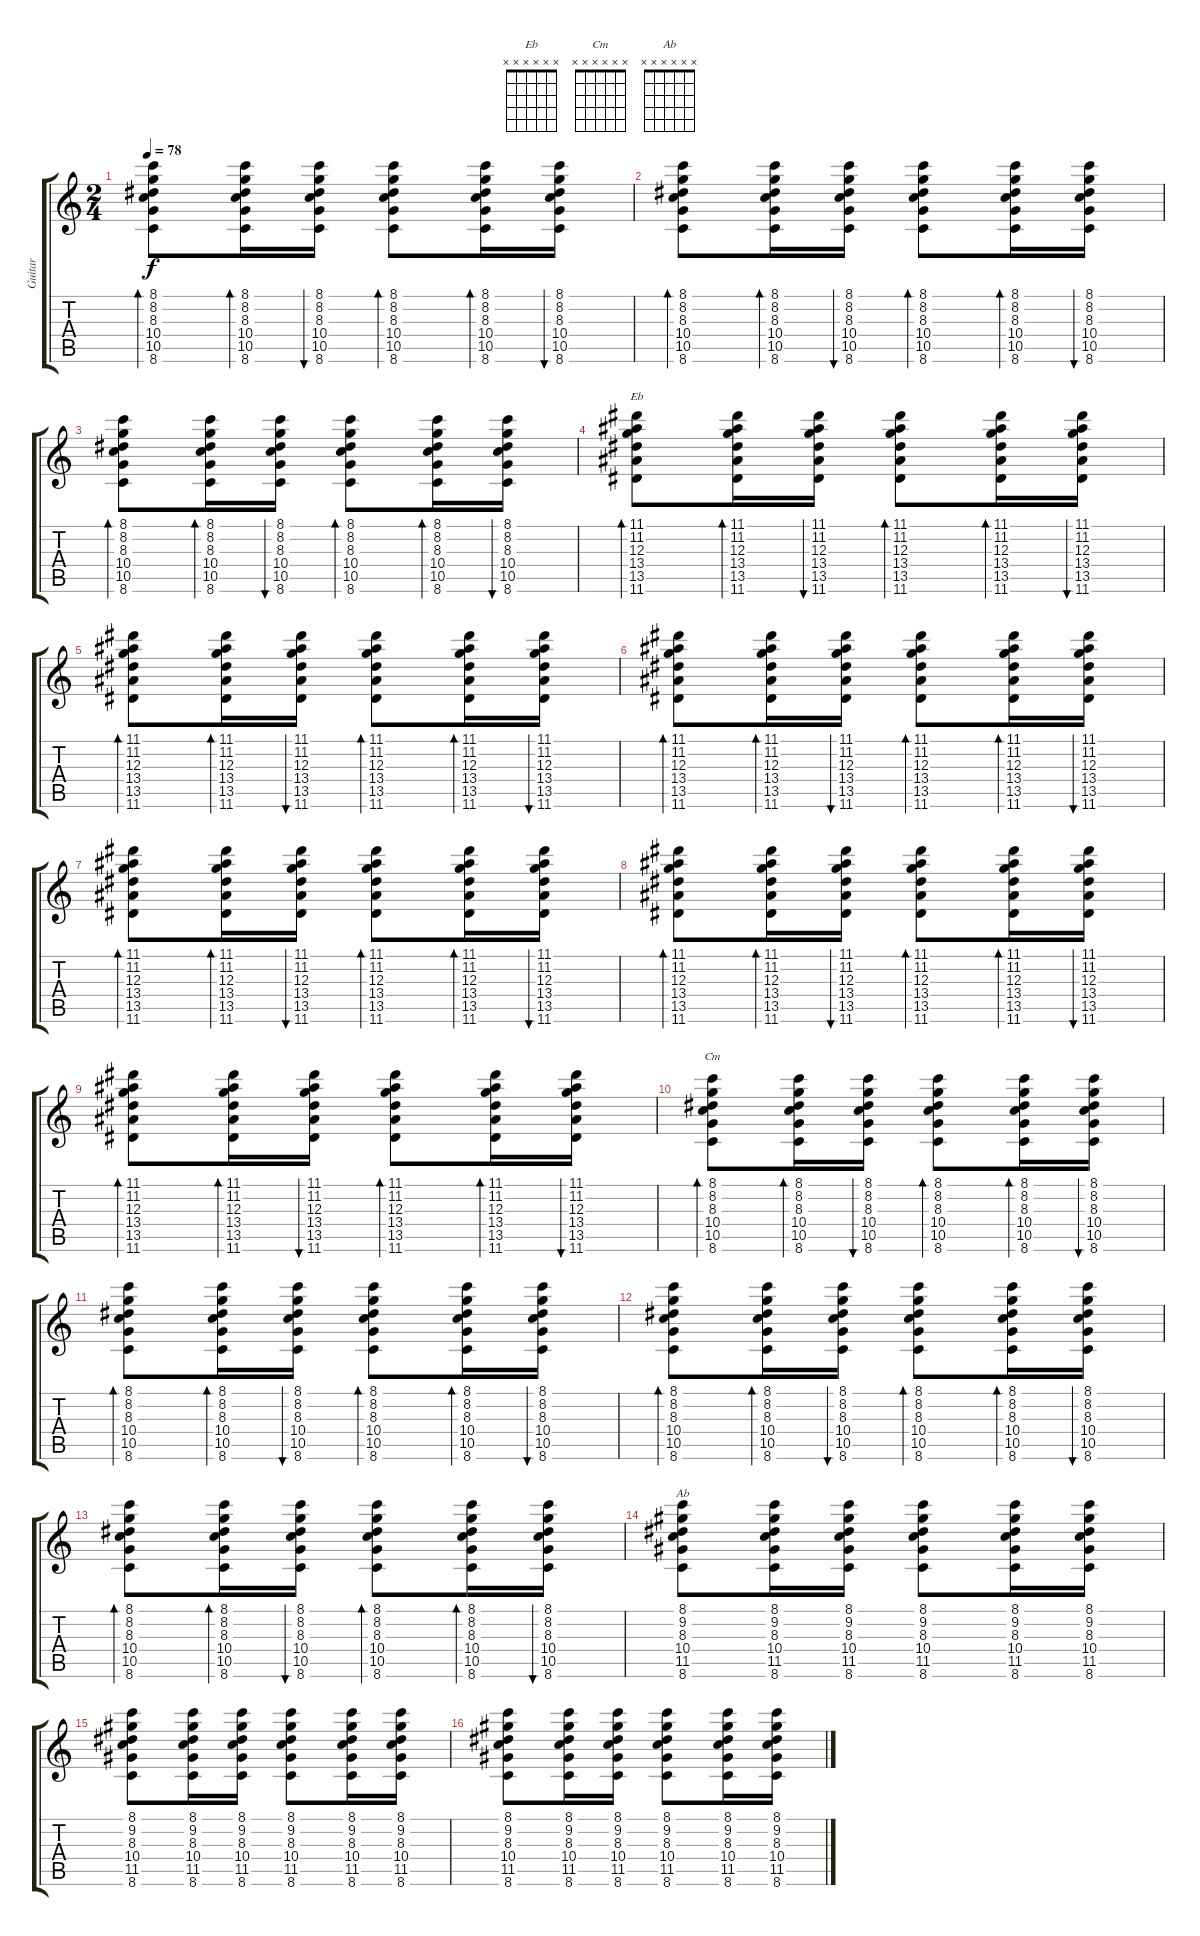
\track ("Guitar" "Guitar") {instrument electricguitarjazz}
\staff {score tabs}
\tuning (E4 B3 G3 D3 A2 E2) {hide}
\chord ("Eb" x x x x x x)
\chord ("Cm" x x x x x x)
\chord ("Ab" x x x x x x)
\ts (2 4)
\tempo 78
\clef g2
\ks c
(8.1 8.2 8.3 10.4 10.5 8.6).8{bd 30 dy f} (8.1 8.2 8.3 10.4 10.5 8.6).16{bd 30} (8.1 8.2 8.3 10.4 10.5 8.6).16{bu 30} (8.1 8.2 8.3 10.4 10.5 8.6).8{bd 30} (8.1 8.2 8.3 10.4 10.5 8.6).16{bd 30} (8.1 8.2 8.3 10.4 10.5 8.6).16{bu 30} |
(8.1 8.2 8.3 10.4 10.5 8.6).8{bd 30} (8.1 8.2 8.3 10.4 10.5 8.6).16{bd 30} (8.1 8.2 8.3 10.4 10.5 8.6).16{bu 30} (8.1 8.2 8.3 10.4 10.5 8.6).8{bd 30} (8.1 8.2 8.3 10.4 10.5 8.6).16{bd 30} (8.1 8.2 8.3 10.4 10.5 8.6).16{bu 30} |
(8.1 8.2 8.3 10.4 10.5 8.6).8{bd 30} (8.1 8.2 8.3 10.4 10.5 8.6).16{bd 30} (8.1 8.2 8.3 10.4 10.5 8.6).16{bu 30} (8.1 8.2 8.3 10.4 10.5 8.6).8{bd 30} (8.1 8.2 8.3 10.4 10.5 8.6).16{bd 30} (8.1 8.2 8.3 10.4 10.5 8.6).16{bu 30} |
(11.1 11.2 12.3 13.4 13.5 11.6).8{bd 30 ch "Eb"} (11.1 11.2 12.3 13.4 13.5 11.6).16{bd 30} (11.1 11.2 12.3 13.4 13.5 11.6).16{bu 30} (11.1 11.2 12.3 13.4 13.5 11.6).8{bd 30} (11.1 11.2 12.3 13.4 13.5 11.6).16{bd 30} (11.1 11.2 12.3 13.4 13.5 11.6).16{bu 30} |
(11.1 11.2 12.3 13.4 13.5 11.6).8{bd 30} (11.1 11.2 12.3 13.4 13.5 11.6).16{bd 30} (11.1 11.2 12.3 13.4 13.5 11.6).16{bu 30} (11.1 11.2 12.3 13.4 13.5 11.6).8{bd 30} (11.1 11.2 12.3 13.4 13.5 11.6).16{bd 30} (11.1 11.2 12.3 13.4 13.5 11.6).16{bu 30} |
(11.1 11.2 12.3 13.4 13.5 11.6).8{bd 30} (11.1 11.2 12.3 13.4 13.5 11.6).16{bd 30} (11.1 11.2 12.3 13.4 13.5 11.6).16{bu 30} (11.1 11.2 12.3 13.4 13.5 11.6).8{bd 30} (11.1 11.2 12.3 13.4 13.5 11.6).16{bd 30} (11.1 11.2 12.3 13.4 13.5 11.6).16{bu 30} |
(11.1 11.2 12.3 13.4 13.5 11.6).8{bd 30} (11.1 11.2 12.3 13.4 13.5 11.6).16{bd 30} (11.1 11.2 12.3 13.4 13.5 11.6).16{bu 30} (11.1 11.2 12.3 13.4 13.5 11.6).8{bd 30} (11.1 11.2 12.3 13.4 13.5 11.6).16{bd 30} (11.1 11.2 12.3 13.4 13.5 11.6).16{bu 30} |
(11.1 11.2 12.3 13.4 13.5 11.6).8{bd 30} (11.1 11.2 12.3 13.4 13.5 11.6).16{bd 30} (11.1 11.2 12.3 13.4 13.5 11.6).16{bu 30} (11.1 11.2 12.3 13.4 13.5 11.6).8{bd 30} (11.1 11.2 12.3 13.4 13.5 11.6).16{bd 30} (11.1 11.2 12.3 13.4 13.5 11.6).16{bu 30} |
(11.1 11.2 12.3 13.4 13.5 11.6).8{bd 30} (11.1 11.2 12.3 13.4 13.5 11.6).16{bd 30} (11.1 11.2 12.3 13.4 13.5 11.6).16{bu 30} (11.1 11.2 12.3 13.4 13.5 11.6).8{bd 30} (11.1 11.2 12.3 13.4 13.5 11.6).16{bd 30} (11.1 11.2 12.3 13.4 13.5 11.6).16{bu 30} |
(8.1 8.2 8.3 10.4 10.5 8.6).8{bd 30 ch "Cm"} (8.1 8.2 8.3 10.4 10.5 8.6).16{bd 30} (8.1 8.2 8.3 10.4 10.5 8.6).16{bu 30} (8.1 8.2 8.3 10.4 10.5 8.6).8{bd 30} (8.1 8.2 8.3 10.4 10.5 8.6).16{bd 30} (8.1 8.2 8.3 10.4 10.5 8.6).16{bu 30} |
(8.1 8.2 8.3 10.4 10.5 8.6).8{bd 30} (8.1 8.2 8.3 10.4 10.5 8.6).16{bd 30} (8.1 8.2 8.3 10.4 10.5 8.6).16{bu 30} (8.1 8.2 8.3 10.4 10.5 8.6).8{bd 30} (8.1 8.2 8.3 10.4 10.5 8.6).16{bd 30} (8.1 8.2 8.3 10.4 10.5 8.6).16{bu 30} |
(8.1 8.2 8.3 10.4 10.5 8.6).8{bd 30} (8.1 8.2 8.3 10.4 10.5 8.6).16{bd 30} (8.1 8.2 8.3 10.4 10.5 8.6).16{bu 30} (8.1 8.2 8.3 10.4 10.5 8.6).8{bd 30} (8.1 8.2 8.3 10.4 10.5 8.6).16{bd 30} (8.1 8.2 8.3 10.4 10.5 8.6).16{bu 30} |
(8.1 8.2 8.3 10.4 10.5 8.6).8{bd 30} (8.1 8.2 8.3 10.4 10.5 8.6).16{bd 30} (8.1 8.2 8.3 10.4 10.5 8.6).16{bu 30} (8.1 8.2 8.3 10.4 10.5 8.6).8{bd 30} (8.1 8.2 8.3 10.4 10.5 8.6).16{bd 30} (8.1 8.2 8.3 10.4 10.5 8.6).16{bu 30} |
(8.1 9.2 8.3 10.4 11.5 8.6).8{ch "Ab"} (8.1 9.2 8.3 10.4 11.5 8.6).16 (8.1 9.2 8.3 10.4 11.5 8.6).16 (8.1 9.2 8.3 10.4 11.5 8.6).8 (8.1 9.2 8.3 10.4 11.5 8.6).16 (8.1 9.2 8.3 10.4 11.5 8.6).16 |
(8.1 9.2 8.3 10.4 11.5 8.6).8 (8.1 9.2 8.3 10.4 11.5 8.6).16 (8.1 9.2 8.3 10.4 11.5 8.6).16 (8.1 9.2 8.3 10.4 11.5 8.6).8 (8.1 9.2 8.3 10.4 11.5 8.6).16 (8.1 9.2 8.3 10.4 11.5 8.6).16 |
(8.1 9.2 8.3 10.4 11.5 8.6).8 (8.1 9.2 8.3 10.4 11.5 8.6).16 (8.1 9.2 8.3 10.4 11.5 8.6).16 (8.1 9.2 8.3 10.4 11.5 8.6).8 (8.1 9.2 8.3 10.4 11.5 8.6).16 (8.1 9.2 8.3 10.4 11.5 8.6).16
